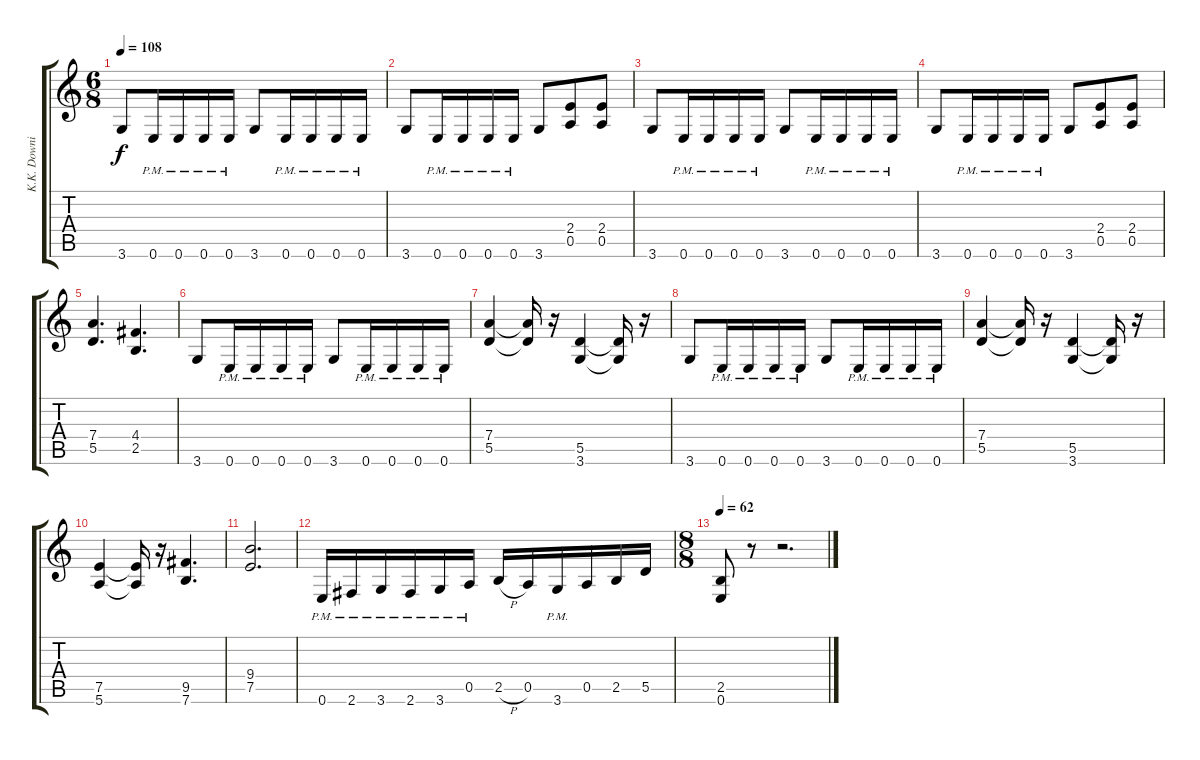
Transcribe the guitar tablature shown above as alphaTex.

\track ("K.K. Downing" "K.K. Downi") {instrument distortionguitar}
\staff {score tabs}
\tuning (E4 B3 G3 D3 A2 E2) {hide}
\ts (6 8)
\tempo 108
\clef g2
\ks c
3.6.8{dy f} 0.6{pm}.16 0.6{pm}.16 0.6{pm}.16 0.6{pm}.16 3.6.8 0.6{pm}.16 0.6{pm}.16 0.6{pm}.16 0.6{pm}.16 |
3.6.8 0.6{pm}.16 0.6{pm}.16 0.6{pm}.16 0.6{pm}.16 3.6.8 (2.4 0.5).8 (2.4 0.5).8 |
3.6.8 0.6{pm}.16 0.6{pm}.16 0.6{pm}.16 0.6{pm}.16 3.6.8 0.6{pm}.16 0.6{pm}.16 0.6{pm}.16 0.6{pm}.16 |
3.6.8 0.6{pm}.16 0.6{pm}.16 0.6{pm}.16 0.6{pm}.16 3.6.8 (2.4 0.5).8 (2.4 0.5).8 |
(7.4 5.5).4{d} (4.4 2.5).4{d} |
3.6.8 0.6{pm}.16 0.6{pm}.16 0.6{pm}.16 0.6{pm}.16 3.6.8 0.6{pm}.16 0.6{pm}.16 0.6{pm}.16 0.6{pm}.16 |
(7.4 5.5).4 (7.4{t} 5.5{t}).16 r.16 (5.5 3.6).4 (5.5{t} 3.6{t}).16 r.16 |
3.6.8 0.6{pm}.16 0.6{pm}.16 0.6{pm}.16 0.6{pm}.16 3.6.8 0.6{pm}.16 0.6{pm}.16 0.6{pm}.16 0.6{pm}.16 |
(7.4 5.5).4 (7.4{t} 5.5{t}).16 r.16 (5.5 3.6).4 (5.5{t} 3.6{t}).16 r.16 |
(7.5 5.6).4 (7.5{t} 5.6{t}).16 r.16 (9.5 7.6).4{d} |
(9.4 7.5).2{d} |
0.6{pm}.16 2.6{pm}.16 3.6{pm}.16 2.6{pm}.16 3.6{pm}.16 0.5{pm}.16 2.5{h}.16 0.5.16 3.6{pm}.16 0.5.16 2.5.16 5.5.16 |
\ts (8 8)
\tempo 62
(2.5 0.6).8 r.8 r.2{d}
